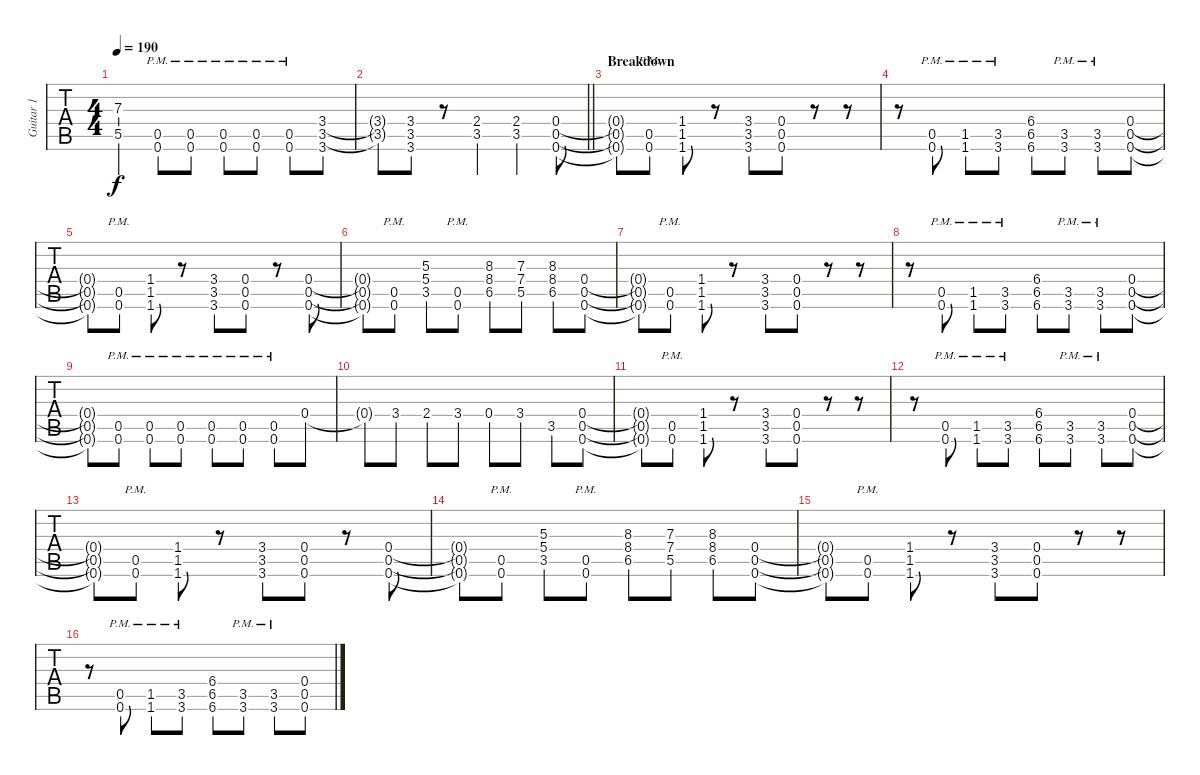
\track ("Guitar 1" "Guitar 1") {instrument distortionguitar}
\staff {tabs}
\tuning (Db4 Ab3 E3 B2 Gb2 B1) {hide}
\ts (4 4)
\tempo 190
\clef g2
\ks c
(7.3{t} 5.5{t}).4{dy f} (0.5{pm} 0.6{pm}).8 (0.5{pm} 0.6{pm}).8 (0.5{pm} 0.6{pm}).8 (0.5{pm} 0.6{pm}).8 (0.5{pm} 0.6{pm}).8 (3.4 3.5 3.6).8 |
\barLineRight lightlight
(3.4{t} 3.5{t}).8 (3.4 3.5 3.6).8 r.8 (2.4 3.5).4 (2.4 3.5).4 (0.4 0.5 0.6).8 |
\section ("" "Breakdown")
(0.4{t} 0.5{t} 0.6{t}).8 (0.5{pm} 0.6{pm}).8 (1.4 1.5 1.6).8 r.8 (3.4 3.5 3.6).8 (0.4 0.5 0.6).8 r.8 r.8 |
r.8 (0.5{pm} 0.6).8 (1.5{pm} 1.6{pm}).8 (3.5{pm} 3.6{pm}).8 (6.4 6.5 6.6).8 (3.5{pm} 3.6{pm}).8 (3.5{pm} 3.6{pm}).8 (0.4 0.5 0.6).8 |
(0.4{t} 0.5{t} 0.6{t}).8 (0.5{pm} 0.6{pm}).8 (1.4 1.5 1.6).8 r.8 (3.4 3.5 3.6).8 (0.4 0.5 0.6).8 r.8 (0.4 0.5 0.6).8 |
(0.4{t} 0.5{t} 0.6{t}).8 (0.5{pm} 0.6{pm}).8 (5.3 5.4 3.5).8 (0.5{pm} 0.6{pm}).8 (8.3 8.4 6.5).8 (7.3 7.4 5.5).8 (8.3 8.4 6.5).8 (0.4 0.5 0.6).8 |
(0.4{t} 0.5{t} 0.6{t}).8 (0.5{pm} 0.6{pm}).8 (1.4 1.5 1.6).8 r.8 (3.4 3.5 3.6).8 (0.4 0.5 0.6).8 r.8 r.8 |
r.8 (0.5{pm} 0.6).8 (1.5{pm} 1.6{pm}).8 (3.5{pm} 3.6{pm}).8 (6.4 6.5 6.6).8 (3.5{pm} 3.6{pm}).8 (3.5{pm} 3.6{pm}).8 (0.4 0.5 0.6).8 |
(0.4{t} 0.5{t} 0.6{t}).8 (0.5{pm} 0.6{pm}).8 (0.5{pm} 0.6{pm}).8 (0.5{pm} 0.6{pm}).8 (0.5{pm} 0.6{pm}).8 (0.5{pm} 0.6{pm}).8 (0.5{pm} 0.6{pm}).8 0.4.8 |
0.4{t}.8 3.4.8 2.4.8 3.4.8 0.4.8 3.4.8 3.5.8 (0.4 0.5 0.6).8 |
(0.4{t} 0.5{t} 0.6{t}).8 (0.5{pm} 0.6{pm}).8 (1.4 1.5 1.6).8 r.8 (3.4 3.5 3.6).8 (0.4 0.5 0.6).8 r.8 r.8 |
r.8 (0.5{pm} 0.6).8 (1.5{pm} 1.6{pm}).8 (3.5{pm} 3.6{pm}).8 (6.4 6.5 6.6).8 (3.5{pm} 3.6{pm}).8 (3.5{pm} 3.6{pm}).8 (0.4 0.5 0.6).8 |
(0.4{t} 0.5{t} 0.6{t}).8 (0.5{pm} 0.6{pm}).8 (1.4 1.5 1.6).8 r.8 (3.4 3.5 3.6).8 (0.4 0.5 0.6).8 r.8 (0.4 0.5 0.6).8 |
(0.4{t} 0.5{t} 0.6{t}).8 (0.5{pm} 0.6{pm}).8 (5.3 5.4 3.5).8 (0.5{pm} 0.6{pm}).8 (8.3 8.4 6.5).8 (7.3 7.4 5.5).8 (8.3 8.4 6.5).8 (0.4 0.5 0.6).8 |
(0.4{t} 0.5{t} 0.6{t}).8 (0.5{pm} 0.6{pm}).8 (1.4 1.5 1.6).8 r.8 (3.4 3.5 3.6).8 (0.4 0.5 0.6).8 r.8 r.8 |
r.8 (0.5{pm} 0.6).8 (1.5{pm} 1.6{pm}).8 (3.5{pm} 3.6{pm}).8 (6.4 6.5 6.6).8 (3.5{pm} 3.6{pm}).8 (3.5{pm} 3.6{pm}).8 (0.4 0.5 0.6).8
